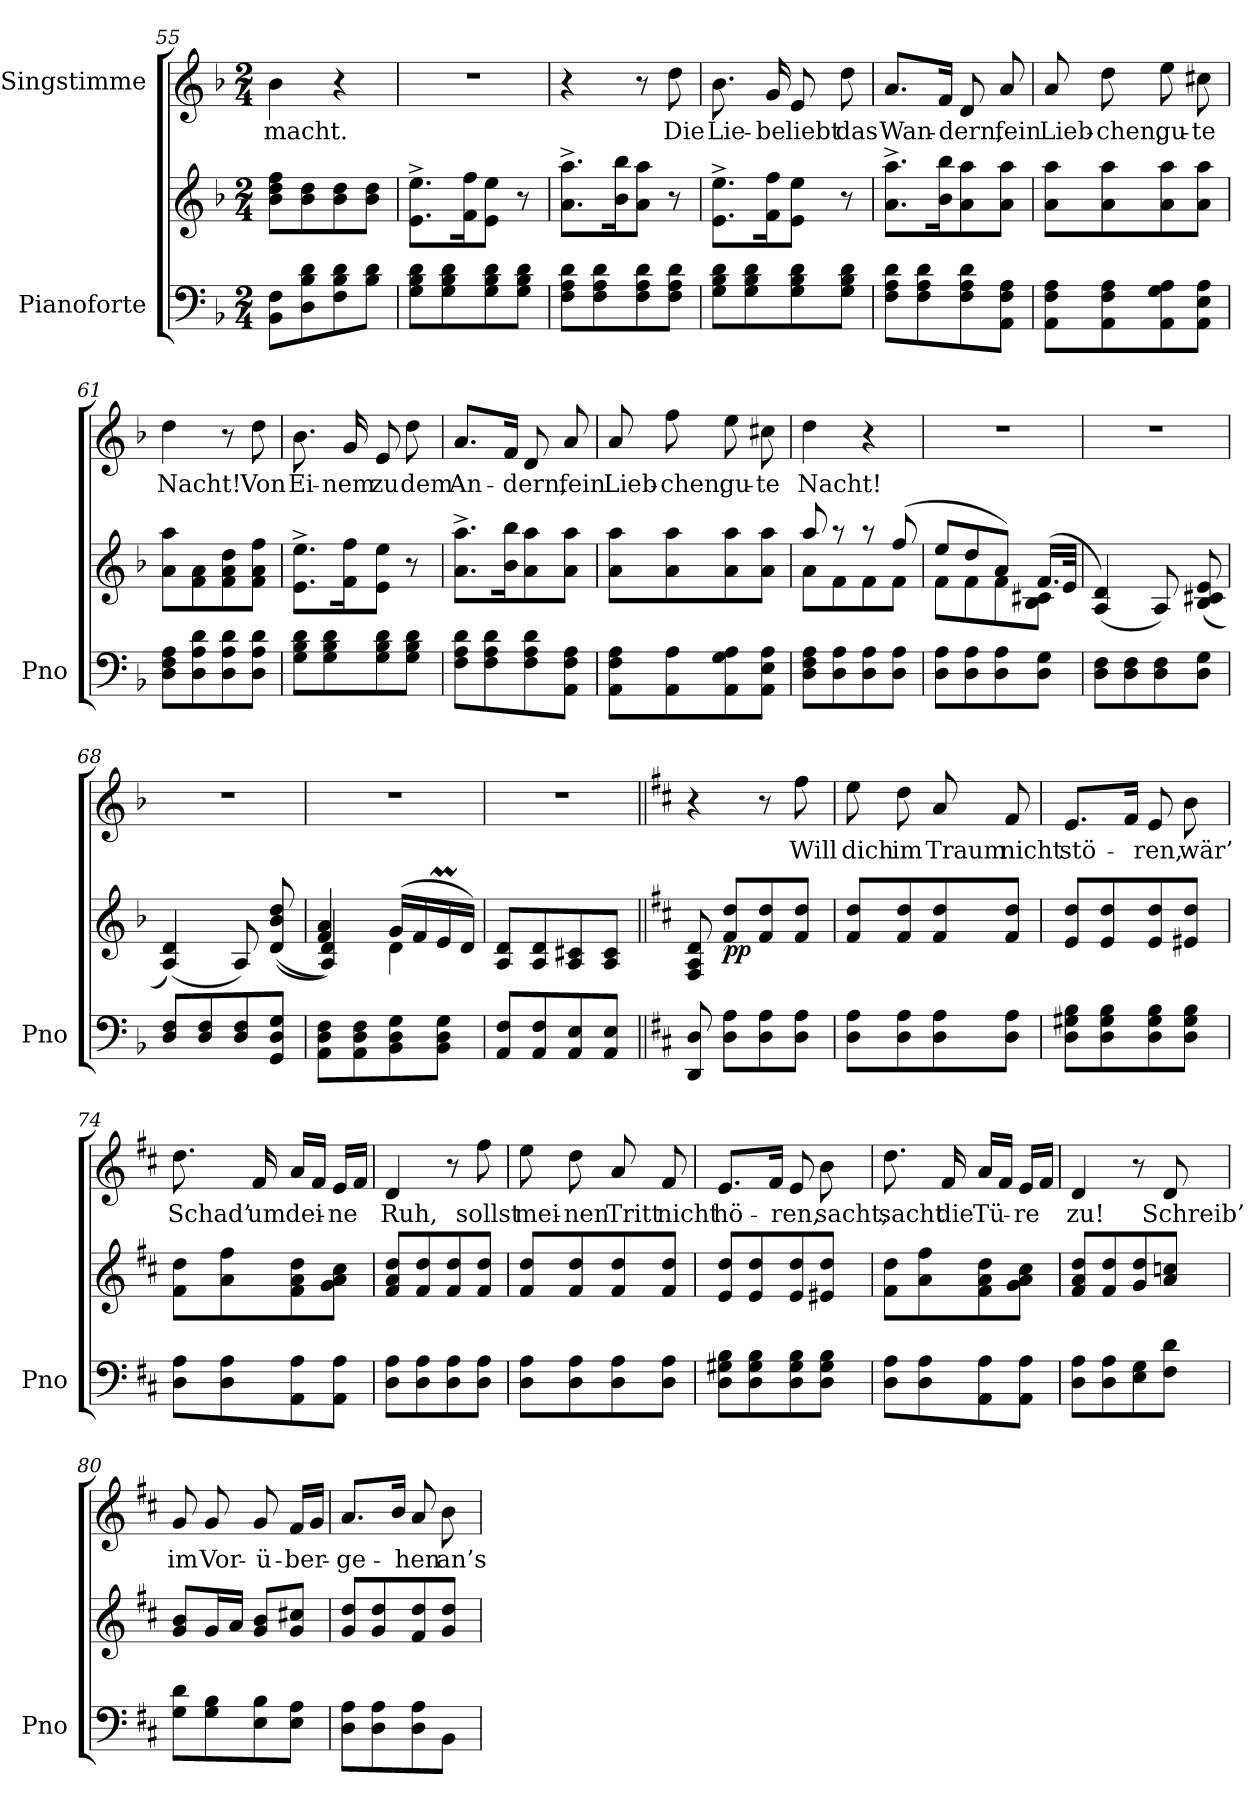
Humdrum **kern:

**kern	**kern	**dynam	**kern	**text
*part2	*part2	*part2	*part1	*part1
*staff3	*staff2	*staff2/3	*staff1	*staff1
*I"Pianoforte	*	*	*I"Singstimme	*
*I'Pno	*	*	*	*
*clefF4	*clefG2	*	*clefG2	*
*k[b-]	*k[b-]	*	*k[b-]	*
*M2/4	*M2/4	*	*M2/4	*
=55	=55	=55	=55	=55
!	!	!	!	!LO:LY:b
8BB-\ 8F\L	8b-\ 8dd\ 8ff\L	.	4b-\	-macht.
8D\ 8B-\ 8d\	8b-\ 8dd\	.	.	.
8F\ 8B-\ 8d\	8b-\ 8dd\	.	4r	.
8B-\ 8d\J	8b-\ 8dd\J	.	.	.
=56	=56	=56	=56	=56
8G\ 8B-\ 8d\L	8.e\^ 8.ee\^L	.	2r	.
8G\ 8B-\ 8d\	.	.	.	.
.	16f\ 16ff\K	.	.	.
8G\ 8B-\ 8d\	8e\ 8ee\J	.	.	.
8G\ 8B-\ 8d\J	8r	.	.	.
!!LO:PB:g=z
=57	=57	=57	=57	=57
8F\ 8A\ 8d\L	8.a\^ 8.aa\^L	.	4r	.
8F\ 8A\ 8d\	.	.	.	.
.	16b-\ 16bb-\K	.	.	.
8F\ 8A\ 8d\	8a\ 8aa\J	.	8r	.
!	!	!	!	!LO:LY:b
8F\ 8A\ 8d\J	8r	.	8dd\	Die
=58	=58	=58	=58	=58
!	!	!	!	!LO:LY:b
8G\ 8B-\ 8d\L	8.e\^ 8.ee\^L	.	8.b-\	Lie-
8G\ 8B-\ 8d\	.	.	.	.
!	!	!	!	!LO:LY:b
.	16f\ 16ff\K	.	16g/	-be
!	!	!	!	!LO:LY:b
8G\ 8B-\ 8d\	8e\ 8ee\J	.	8e/	liebt
!	!	!	!	!LO:LY:b
8G\ 8B-\ 8d\J	8r	.	8dd\	das
=59	=59	=59	=59	=59
!	!	!	!	!LO:LY:b
8F\ 8A\ 8d\L	8.a\^ 8.aa\^L	.	8.a/L	Wan-
8F\ 8A\ 8d\	.	.	.	.
.	16b-\ 16bb-\K	.	16f/Jk	.
!	!	!	!	!LO:LY:b
8F\ 8A\ 8d\	8a\ 8aa\	.	8d/	-dern,
!	!	!	!	!LO:LY:b
8AA\ 8F\ 8A\J	8a\ 8aa\J	.	8a/	fein
=60	=60	=60	=60	=60
!	!	!	!	!LO:LY:b
8AA\ 8F\ 8A\L	8a\ 8aa\L	.	8a/	Lieb-
!	!	!	!	!LO:LY:b
8AA\ 8F\ 8A\	8a\ 8aa\	.	8dd\	-chen,
!	!	!	!	!LO:LY:b
8AA\ 8G\ 8A\	8a\ 8aa\	.	8ee\	gu-
!	!	!	!	!LO:LY:b
8AA\ 8E\ 8A\J	8a\ 8aa\J	.	8cc#X\	-te
=61	=61	=61	=61	=61
!	!	!	!	!LO:LY:b
8D\ 8F\ 8A\L	8a\ 8aa\L	.	4dd\	Nacht!
8D\ 8A\ 8d\	8f\ 8a\	.	.	.
8D\ 8A\ 8d\	8f\ 8a\ 8dd\	.	8r	.
!	!	!	!	!LO:LY:b
8D\ 8A\ 8d\J	8f\ 8a\ 8ff\J	.	8dd\	Von
!!LO:LB:g=z
=62	=62	=62	=62	=62
!	!	!	!	!LO:LY:b
8G\ 8B-\ 8d\L	8.e\^< 8.ee\^<L	.	8.b-\	Ei-
8G\ 8B-\ 8d\	.	.	.	.
!	!	!	!	!LO:LY:b
.	16f\ 16ff\K	.	16g/	-nem
!	!	!	!	!LO:LY:b
8G\ 8B-\ 8d\	8e\ 8ee\J	.	8e/	zu
!	!	!	!	!LO:LY:b
8G\ 8B-\ 8d\J	8r	.	8dd\	dem
=63	=63	=63	=63	=63
!	!	!	!	!LO:LY:b
8F\ 8A\ 8d\L	8.a\^< 8.aa\^<L	.	8.a/L	An-
8F\ 8A\ 8d\	.	.	.	.
.	16b-\ 16bb-\K	.	16f/Jk	.
!	!	!	!	!LO:LY:b
8F\ 8A\ 8d\	8a\ 8aa\	.	8d/	dern,
!	!	!	!	!LO:LY:b
8AA\ 8F\ 8A\J	8a\ 8aa\J	.	8a/	fein
=64	=64	=64	=64	=64
!	!	!	!	!LO:LY:b
8AA\ 8F\ 8A\L	8a\ 8aa\L	.	8a/	Lieb-
!	!	!	!	!LO:LY:b
8AA\ 8A\	8a\ 8aa\	.	8ff\	-chen,
!	!	!	!	!LO:LY:b
8AA\ 8G\ 8A\	8a\ 8aa\	.	8ee\	gu-
!	!	!	!	!LO:LY:b
8AA\ 8E\ 8A\J	8a\ 8aa\J	.	8cc#X\	-te
=65	=65	=65	=65	=65
*	*^	*	*	*
!	!	!	!	!	!LO:LY:b
8D\ 8F\ 8A\L	8aa/	8a\L	.	4dd\	Nacht!
8D\ 8A\	8r	8f\	.	.	.
8D\ 8A\	8r	8f\	.	4r	.
8D\ 8A\J	(8ff/	8f\J	.	.	.
=66	=66	=66	=66	=66	=66
8D\ 8A\L	8ee/L	8f\L	.	2r	.
8D\ 8A\	8dd/	8f\	.	.	.
8D\ 8A\	8a/J)	8f\	.	.	.
8D\ 8G\J	(16.f/LL	8B-\ 8c#X\J	.	.	.
.	32e/JJk	.	.	.	.
*	*v	*v	*	*	*
!!LO:LB:g=z
=67	=67	=67	=67	=67
8D\ 8F\L	(>4A/ 4d/)	.	2r	.
8D\ 8F\	.	.	.	.
8D\ 8F\	8A/)	.	.	.
8D\ 8G\J	(>8B-/ 8c#X/ 8e/	.	.	.
=68	=68	=68	=68	=68
8D/ 8F/L	(>4A/ 4d/)	.	2r	.
8D/ 8F/	.	.	.	.
8D/ 8F/	8A/)	.	.	.
8GG/ 8D/ 8G/J	(>(8d/ 8b-/ 8dd/	.	.	.
=69	=69	=69	=69	=69
*	*^	*	*	*
8AA\ 8D\ 8F\L	4f/ 4a/)	4A/ 4d/)	.	2r	.
8AA\ 8D\ 8F\	.	.	.	.	.
8BB-\ 8D\ 8G\	(16g/LL	4d\	.	.	.
.	16f/	.	.	.	.
8BB-\ 8D\ 8G\J	16em/	.	.	.	.
.	16d/JJ)	.	.	.	.
*	*v	*v	*	*	*
=70	=70	=70	=70	=70
8AA/ 8F/L	8A/ 8d/L	.	2r	.
8AA/ 8F/	8A/ 8d/	.	.	.
8AA/ 8E/	8A/ 8c#X/	.	.	.
8AA/ 8E/J	8A/ 8c#/J	.	.	.
=71||	=71||	=71||	=71||	=71||
*k[f#c#]	*k[f#c#]	*	*k[f#c#]	*
8DD/ 8D/	8F#/ 8A/ 8d/	.	4r	.
!	!	!LO:DY:b	!	!
8D\ 8A\L	8f#/ 8dd/L	pp	.	.
8D\ 8A\	8f#/ 8dd/	.	8r	.
!	!	!	!	!LO:LY:b
8D\ 8A\J	8f#/ 8dd/J	.	8ff#\	Will
=72	=72	=72	=72	=72
!	!	!	!	!LO:LY:b
8D\ 8A\L	8f#/ 8dd/L	.	8ee\	dich
!	!	!	!	!LO:LY:b
8D\ 8A\	8f#/ 8dd/	.	8dd\	im
!	!	!	!	!LO:LY:b
8D\ 8A\	8f#/ 8dd/	.	8a/	Traum
!	!	!	!	!LO:LY:b
8D\ 8A\J	8f#/ 8dd/J	.	8f#/	nicht
!!LO:LB:g=z
=73	=73	=73	=73	=73
!	!	!	!	!LO:LY:b
8D\ 8G#X\ 8B\L	8e/ 8dd/L	.	8.e/L	stö-
8D\ 8G#\ 8B\	8e/ 8dd/	.	.	.
.	.	.	16f#/Jk	.
!	!	!	!	!LO:LY:b
8D\ 8G#\ 8B\	8e/ 8dd/	.	8e/	-ren,
!	!	!	!	!LO:LY:b
8D\ 8G#\ 8B\J	8e#X/ 8dd/J	.	8b\	wär’
=74	=74	=74	=74	=74
!	!	!	!	!LO:LY:b
8D\ 8A\L	8f#\ 8dd\L	.	8.dd\	Schad’
8D\ 8A\	8a\ 8ff#\	.	.	.
!	!	!	!	!LO:LY:b
.	.	.	16f#/	um
!	!	!	!	!LO:LY:b
8AA\ 8A\	8f#\ 8a\ 8dd\	.	16a/LL	dei-
.	.	.	16f#/JJ	.
!	!	!	!	!LO:LY:b
8AA\ 8A\J	8g\ 8a\ 8cc#\J	.	16e/LL	-ne
.	.	.	16f#/JJ	.
=75	=75	=75	=75	=75
!	!	!	!	!LO:LY:b
8D\ 8A\L	8f#/ 8a/ 8dd/L	.	4d/	Ruh,
8D\ 8A\	8f#/ 8dd/	.	.	.
8D\ 8A\	8f#/ 8dd/	.	8r	.
!	!	!	!	!LO:LY:b
8D\ 8A\J	8f#/ 8dd/J	.	8ff#\	sollst
=76	=76	=76	=76	=76
!	!	!	!	!LO:LY:b
8D\ 8A\L	8f#/ 8dd/L	.	8ee\	mei-
!	!	!	!	!LO:LY:b
8D\ 8A\	8f#/ 8dd/	.	8dd\	-nen
!	!	!	!	!LO:LY:b
8D\ 8A\	8f#/ 8dd/	.	8a/	Tritt
!	!	!	!	!LO:LY:b
8D\ 8A\J	8f#/ 8dd/J	.	8f#/	nicht
=77	=77	=77	=77	=77
!	!	!	!	!LO:LY:b
8D\ 8G#X\ 8B\L	8e/ 8dd/L	.	8.e/L	hö-
8D\ 8G#\ 8B\	8e/ 8dd/	.	.	.
.	.	.	16f#/Jk	.
!	!	!	!	!LO:LY:b
8D\ 8G#\ 8B\	8e/ 8dd/	.	8e/	-ren,
!	!	!	!	!LO:LY:b
8D\ 8G#\ 8B\J	8e#X/ 8dd/J	.	8b\	sacht,
=78	=78	=78	=78	=78
!	!	!	!	!LO:LY:b
8D\ 8A\L	8f#\ 8dd\L	.	8.dd\	sacht
8D\ 8A\	8a\ 8ff#\	.	.	.
!	!	!	!	!LO:LY:b
.	.	.	16f#/	die
!	!	!	!	!LO:LY:b
8AA\ 8A\	8f#\ 8a\ 8dd\	.	16a/LL	Tü-
.	.	.	16f#/JJ	.
!	!	!	!	!LO:LY:b
8AA\ 8A\J	8g\ 8a\ 8cc#\J	.	16e/LL	-re
.	.	.	16f#/JJ	.
=79	=79	=79	=79	=79
!	!	!	!	!LO:LY:b
8D\ 8A\L	8f#/ 8a/ 8dd/L	.	4d/	zu!
8D\ 8A\	8f#/ 8dd/	.	.	.
8E\ 8G\	8g/ 8dd/	.	8r	.
!	!	!	!	!LO:LY:b
8F#\ 8d\J	8a/ 8ccn/J	.	8d/	Schreib’
!!LO:LB:g=z
=80	=80	=80	=80	=80
!	!	!	!	!LO:LY:b
8G\ 8d\L	8g/ 8b/L	.	8g/	im
!	!	!	!	!LO:LY:b
8G\ 8B\	16g/L	.	8g/	Vor-
.	16a/JJ	.	.	.
!	!	!	!	!LO:LY:b
8E\ 8B\	8g/ 8b/L	.	8g/	-ü-
!	!	!	!	!LO:LY:b
8E\ 8A\J	8g/ 8cc#X/J	.	16f#/LL	-ber-
.	.	.	16g/JJ	.
=81	=81	=81	=81	=81
!	!	!	!	!LO:LY:b
8D\ 8A\L	8g/ 8dd/L	.	8.a/L	-ge-
8D\ 8A\	8g/ 8dd/	.	.	.
.	.	.	16b/Jk	.
!	!	!	!	!LO:LY:b
8D\ 8A\	8f#/ 8dd/	.	8a/	-hen
!	!	!	!	!LO:LY:b
8BB\J	8g/ 8dd/J	.	8b\	an’s
=	=	=	=	=
*-	*-	*-	*-	*-
